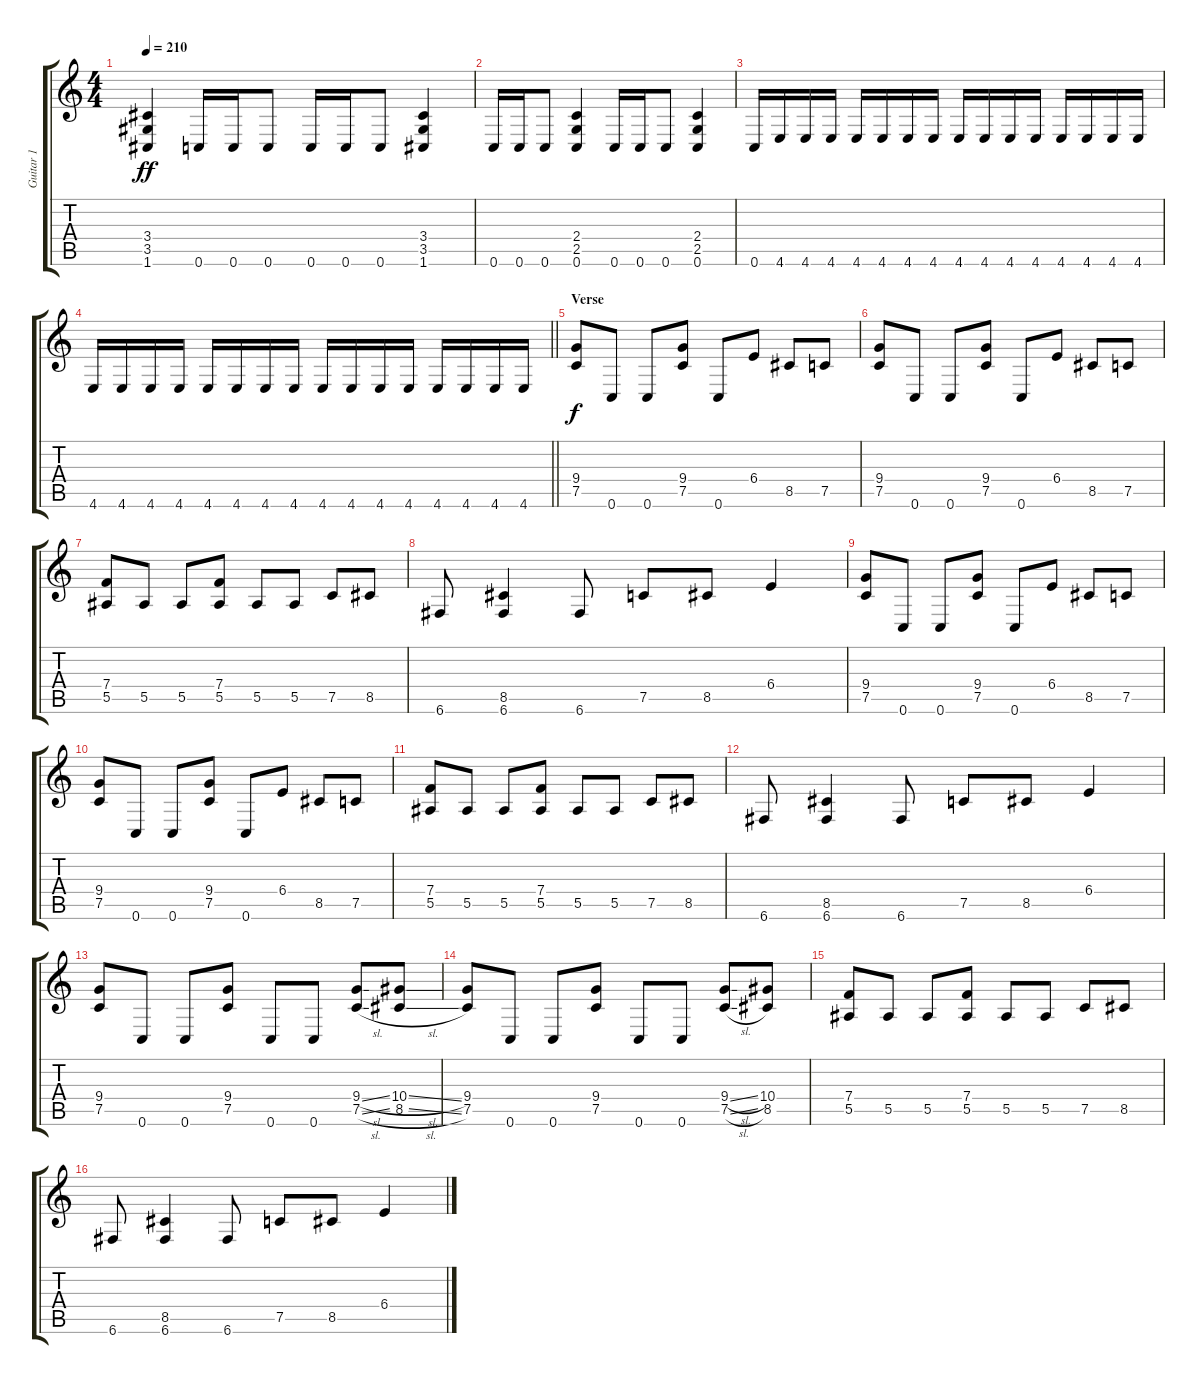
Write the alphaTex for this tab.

\track ("Guitar 1" "Guitar 1") {instrument distortionguitar}
\staff {score tabs}
\tuning (C4 G3 Eb3 Bb2 F2 C2) {hide}
\ts (4 4)
\tempo 210
\clef g2
\ks c
(3.4 3.5 1.6).4{dy ff} 0.6.16 0.6.16 0.6.8 0.6.16 0.6.16 0.6.8 (3.4 3.5 1.6).4 |
0.6.16 0.6.16 0.6.8 (2.4 2.5 0.6).4 0.6.16 0.6.16 0.6.8 (2.4 2.5 0.6).4 |
0.6.16 4.6.16 4.6.16 4.6.16 4.6.16 4.6.16 4.6.16 4.6.16 4.6.16 4.6.16 4.6.16 4.6.16 4.6.16 4.6.16 4.6.16 4.6.16 |
\barLineRight lightlight
4.6.16 4.6.16 4.6.16 4.6.16 4.6.16 4.6.16 4.6.16 4.6.16 4.6.16 4.6.16 4.6.16 4.6.16 4.6.16 4.6.16 4.6.16 4.6.16 |
\section ("" "Verse")
(9.4 7.5).8{dy f} 0.6.8 0.6.8 (9.4 7.5).8 0.6.8 6.4.8 8.5.8 7.5.8 |
(9.4 7.5).8 0.6.8 0.6.8 (9.4 7.5).8 0.6.8 6.4.8 8.5.8 7.5.8 |
(7.4 5.5).8 5.5.8 5.5.8 (7.4 5.5).8 5.5.8 5.5.8 7.5.8 8.5.8 |
6.6.8 (8.5 6.6).4 6.6.8 7.5.8 8.5.8 6.4.4 |
(9.4 7.5).8 0.6.8 0.6.8 (9.4 7.5).8 0.6.8 6.4.8 8.5.8 7.5.8 |
(9.4 7.5).8 0.6.8 0.6.8 (9.4 7.5).8 0.6.8 6.4.8 8.5.8 7.5.8 |
(7.4 5.5).8 5.5.8 5.5.8 (7.4 5.5).8 5.5.8 5.5.8 7.5.8 8.5.8 |
6.6.8 (8.5 6.6).4 6.6.8 7.5.8 8.5.8 6.4.4 |
(9.4 7.5).8 0.6.8 0.6.8 (9.4 7.5).8 0.6.8 0.6.8 (9.4{sl} 7.5{sl}).8 (10.4{sl} 8.5{sl}).8 |
(9.4 7.5).8 0.6.8 0.6.8 (9.4 7.5).8 0.6.8 0.6.8 (9.4{sl} 7.5{sl}).8 (10.4 8.5).8 |
(7.4 5.5).8 5.5.8 5.5.8 (7.4 5.5).8 5.5.8 5.5.8 7.5.8 8.5.8 |
6.6.8 (8.5 6.6).4 6.6.8 7.5.8 8.5.8 6.4.4
